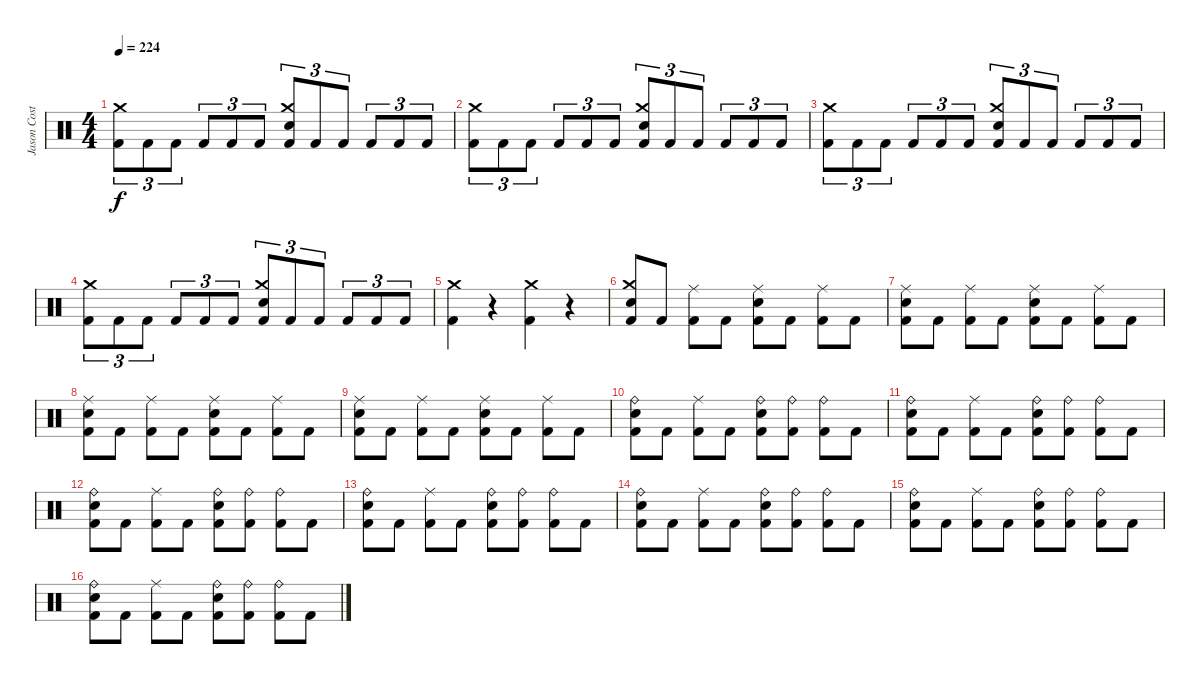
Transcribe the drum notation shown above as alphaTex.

\track ("Jason Costa" "Jason Cost") {instrument percussion}
\staff {score}
\articulation defaults
\ts (4 4)
\tempo 224
\clef neutral
\ks c
("Kick (hit) 2" "Crash medium (hit)").8{tu (3 2) dy f} "Kick (hit) 2".8{tu (3 2)} "Kick (hit) 2".8{tu (3 2)} "Kick (hit) 2".8{tu (3 2)} "Kick (hit) 2".8{tu (3 2)} "Kick (hit) 2".8{tu (3 2)} ("Kick (hit) 2" "Snare (hit) 2" "Crash medium (hit)").8{tu (3 2)} "Kick (hit) 2".8{tu (3 2)} "Kick (hit) 2".8{tu (3 2)} "Kick (hit) 2".8{tu (3 2)} "Kick (hit) 2".8{tu (3 2)} "Kick (hit) 2".8{tu (3 2)} |
("Kick (hit) 2" "Crash medium (hit)").8{tu (3 2)} "Kick (hit) 2".8{tu (3 2)} "Kick (hit) 2".8{tu (3 2)} "Kick (hit) 2".8{tu (3 2)} "Kick (hit) 2".8{tu (3 2)} "Kick (hit) 2".8{tu (3 2)} ("Kick (hit) 2" "Snare (hit) 2" "Crash medium (hit)").8{tu (3 2)} "Kick (hit) 2".8{tu (3 2)} "Kick (hit) 2".8{tu (3 2)} "Kick (hit) 2".8{tu (3 2)} "Kick (hit) 2".8{tu (3 2)} "Kick (hit) 2".8{tu (3 2)} |
("Kick (hit) 2" "Crash medium (hit)").8{tu (3 2)} "Kick (hit) 2".8{tu (3 2)} "Kick (hit) 2".8{tu (3 2)} "Kick (hit) 2".8{tu (3 2)} "Kick (hit) 2".8{tu (3 2)} "Kick (hit) 2".8{tu (3 2)} ("Kick (hit) 2" "Snare (hit) 2" "Crash medium (hit)").8{tu (3 2)} "Kick (hit) 2".8{tu (3 2)} "Kick (hit) 2".8{tu (3 2)} "Kick (hit) 2".8{tu (3 2)} "Kick (hit) 2".8{tu (3 2)} "Kick (hit) 2".8{tu (3 2)} |
("Kick (hit) 2" "Crash medium (hit)").8{tu (3 2)} "Kick (hit) 2".8{tu (3 2)} "Kick (hit) 2".8{tu (3 2)} "Kick (hit) 2".8{tu (3 2)} "Kick (hit) 2".8{tu (3 2)} "Kick (hit) 2".8{tu (3 2)} ("Kick (hit) 2" "Snare (hit) 2" "Crash medium (hit)").8{tu (3 2)} "Kick (hit) 2".8{tu (3 2)} "Kick (hit) 2".8{tu (3 2)} "Kick (hit) 2".8{tu (3 2)} "Kick (hit) 2".8{tu (3 2)} "Kick (hit) 2".8{tu (3 2)} |
("Kick (hit) 2" "Crash medium (hit)").4 r.4 ("Kick (hit) 2" "Crash medium (hit)").4 r.4 |
("Kick (hit) 2" "Snare (hit) 2" "Crash medium (hit)").8 "Kick (hit) 2".8 ("Kick (hit) 2" "Ride (middle)").8 "Kick (hit) 2".8 ("Kick (hit) 2" "Snare (hit) 2" "Ride (middle)").8 "Kick (hit) 2".8 ("Kick (hit) 2" "Ride (middle)").8 "Kick (hit) 2".8 |
("Kick (hit) 2" "Snare (hit) 2" "Ride (middle)").8 "Kick (hit) 2".8 ("Kick (hit) 2" "Ride (middle)").8 "Kick (hit) 2".8 ("Kick (hit) 2" "Snare (hit) 2" "Ride (middle)").8 "Kick (hit) 2".8 ("Kick (hit) 2" "Ride (middle)").8 "Kick (hit) 2".8 |
("Kick (hit) 2" "Snare (hit) 2" "Ride (middle)").8 "Kick (hit) 2".8 ("Kick (hit) 2" "Ride (middle)").8 "Kick (hit) 2".8 ("Kick (hit) 2" "Snare (hit) 2" "Ride (middle)").8 "Kick (hit) 2".8 ("Kick (hit) 2" "Ride (middle)").8 "Kick (hit) 2".8 |
("Kick (hit) 2" "Snare (hit) 2" "Ride (middle)").8 "Kick (hit) 2".8 ("Kick (hit) 2" "Ride (middle)").8 "Kick (hit) 2".8 ("Kick (hit) 2" "Snare (hit) 2" "Ride (middle)").8 "Kick (hit) 2".8 ("Kick (hit) 2" "Ride (middle)").8 "Kick (hit) 2".8 |
("Kick (hit) 2" "Snare (hit) 2" "Ride (bell)").8 "Kick (hit) 2".8 ("Kick (hit) 2" "Ride (middle)").8 "Kick (hit) 2".8 ("Kick (hit) 2" "Snare (hit) 2" "Ride (bell)").8 ("Kick (hit) 2" "Ride (bell)").8 ("Kick (hit) 2" "Ride (bell)").8 "Kick (hit) 2".8 |
("Kick (hit) 2" "Snare (hit) 2" "Ride (bell)").8 "Kick (hit) 2".8 ("Kick (hit) 2" "Ride (middle)").8 "Kick (hit) 2".8 ("Kick (hit) 2" "Snare (hit) 2" "Ride (bell)").8 ("Kick (hit) 2" "Ride (bell)").8 ("Kick (hit) 2" "Ride (bell)").8 "Kick (hit) 2".8 |
("Kick (hit) 2" "Snare (hit) 2" "Ride (bell)").8 "Kick (hit) 2".8 ("Kick (hit) 2" "Ride (middle)").8 "Kick (hit) 2".8 ("Kick (hit) 2" "Snare (hit) 2" "Ride (bell)").8 ("Kick (hit) 2" "Ride (bell)").8 ("Kick (hit) 2" "Ride (bell)").8 "Kick (hit) 2".8 |
("Kick (hit) 2" "Snare (hit) 2" "Ride (bell)").8 "Kick (hit) 2".8 ("Kick (hit) 2" "Ride (middle)").8 "Kick (hit) 2".8 ("Kick (hit) 2" "Snare (hit) 2" "Ride (bell)").8 ("Kick (hit) 2" "Ride (bell)").8 ("Kick (hit) 2" "Ride (bell)").8 "Kick (hit) 2".8 |
("Kick (hit) 2" "Snare (hit) 2" "Ride (bell)").8 "Kick (hit) 2".8 ("Kick (hit) 2" "Ride (middle)").8 "Kick (hit) 2".8 ("Kick (hit) 2" "Snare (hit) 2" "Ride (bell)").8 ("Kick (hit) 2" "Ride (bell)").8 ("Kick (hit) 2" "Ride (bell)").8 "Kick (hit) 2".8 |
("Kick (hit) 2" "Snare (hit) 2" "Ride (bell)").8 "Kick (hit) 2".8 ("Kick (hit) 2" "Ride (middle)").8 "Kick (hit) 2".8 ("Kick (hit) 2" "Snare (hit) 2" "Ride (bell)").8 ("Kick (hit) 2" "Ride (bell)").8 ("Kick (hit) 2" "Ride (bell)").8 "Kick (hit) 2".8 |
("Kick (hit) 2" "Snare (hit) 2" "Ride (bell)").8 "Kick (hit) 2".8 ("Kick (hit) 2" "Ride (middle)").8 "Kick (hit) 2".8 ("Kick (hit) 2" "Snare (hit) 2" "Ride (bell)").8 ("Kick (hit) 2" "Ride (bell)").8 ("Kick (hit) 2" "Ride (bell)").8 "Kick (hit) 2".8
